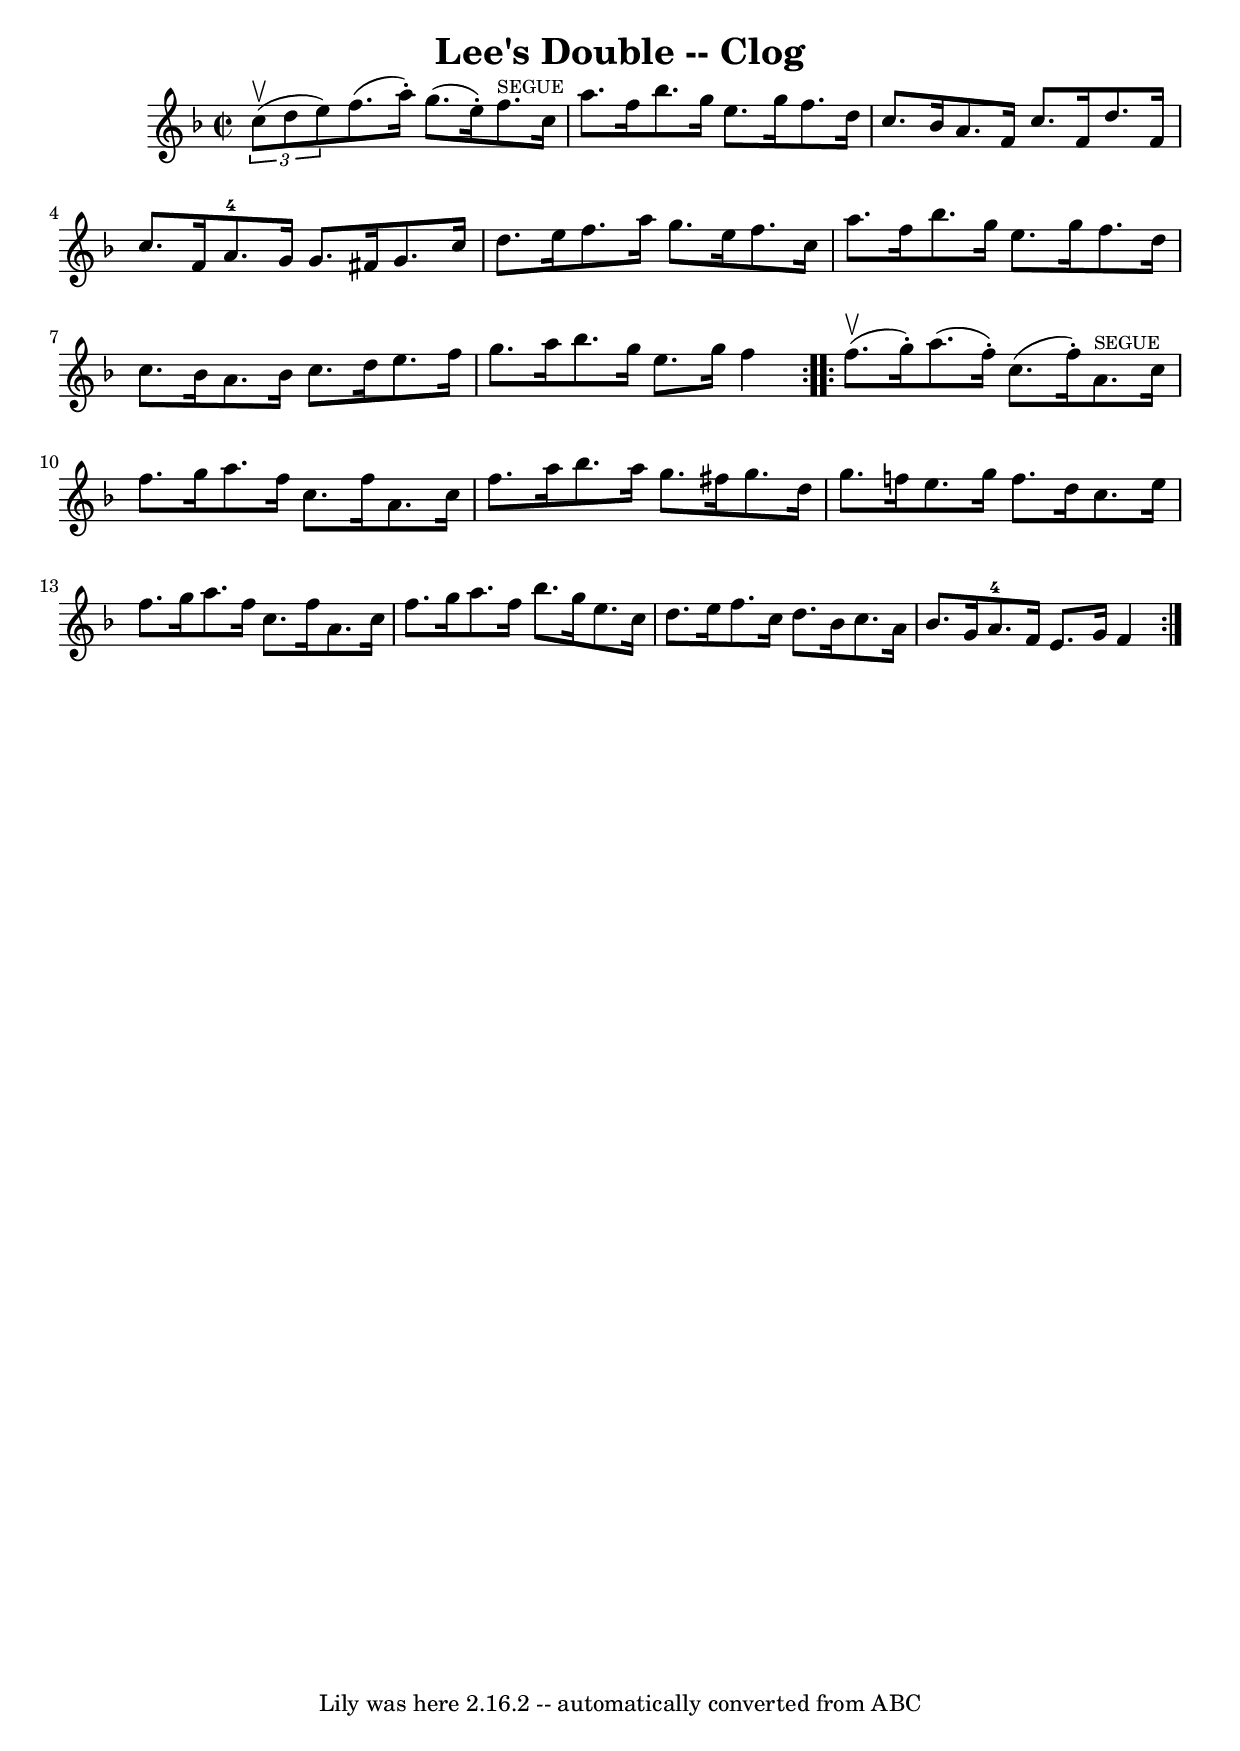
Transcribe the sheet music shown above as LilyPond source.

\version "2.7.40"
\include "Mammoth.ily"
\header {
	%% book = "Ryan's Mammoth Collection"
	crossRefNumber = "1"
	footnotes = "\\\\160 956"
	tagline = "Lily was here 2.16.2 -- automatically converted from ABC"
	title = "Lee's Double -- Clog"
}
voicedefault =  {


\repeat volta 2 {
\override Staff.TimeSignature #'style = #'C
 \time 2/2 \key f \major   \times 2/3 { c''8^\upbow(d''8 e''8) }   
|
 f''8. (a''16 -.) g''8. (e''16 -.) f''8.^\segue   
c''16 a''8. f''16    |
 bes''8. g''16 e''8. g''16    
f''8. d''16 c''8. bes'16    |
 a'8. f'16 c''8. f'16 
 d''8. f'16 c''8. f'16    |
 a'8.-4 g'16 g'8.    
fis'16 g'8. c''16 d''8. e''16    |
 f''8. a''16    
g''8. e''16 f''8. c''16 a''8. f''16    |
 bes''8.    
g''16 e''8. g''16 f''8. d''16 c''8. bes'16    |
 a'8. 
 bes'16 c''8. d''16 e''8. f''16 g''8. a''16    |
     
bes''8. g''16 e''8. g''16 f''4  }     \repeat volta 2 { f''8. 
^\upbow(g''16 -.) |
 a''8. (f''16 -.) c''8. (f''16 -. 
-) a'8.^\segue c''16 f''8. g''16    |
 a''8. f''16    
c''8. f''16 a'8. c''16 f''8. a''16    |
 bes''8.    
a''16 g''8. fis''16 g''8. d''16 g''8. f''!16    |
   
e''8. g''16 f''8. d''16 c''8. e''16 f''8. g''16    
|
 a''8. f''16 c''8. f''16 a'8. c''16 f''8.    
g''16    |
 a''8. f''16 bes''8. g''16 e''8. c''16    
d''8. e''16    |
 f''8. c''16 d''8. bes'16 c''8. a'16 
 bes'8. g'16    |
 a'8.-4 f'16 e'8. g'16 f'4  }  
 
}

\score{
    <<

	\context Staff="default"
	{
	    \voicedefault 
	}

    >>
	\layout {
	}
	\midi {}
}
